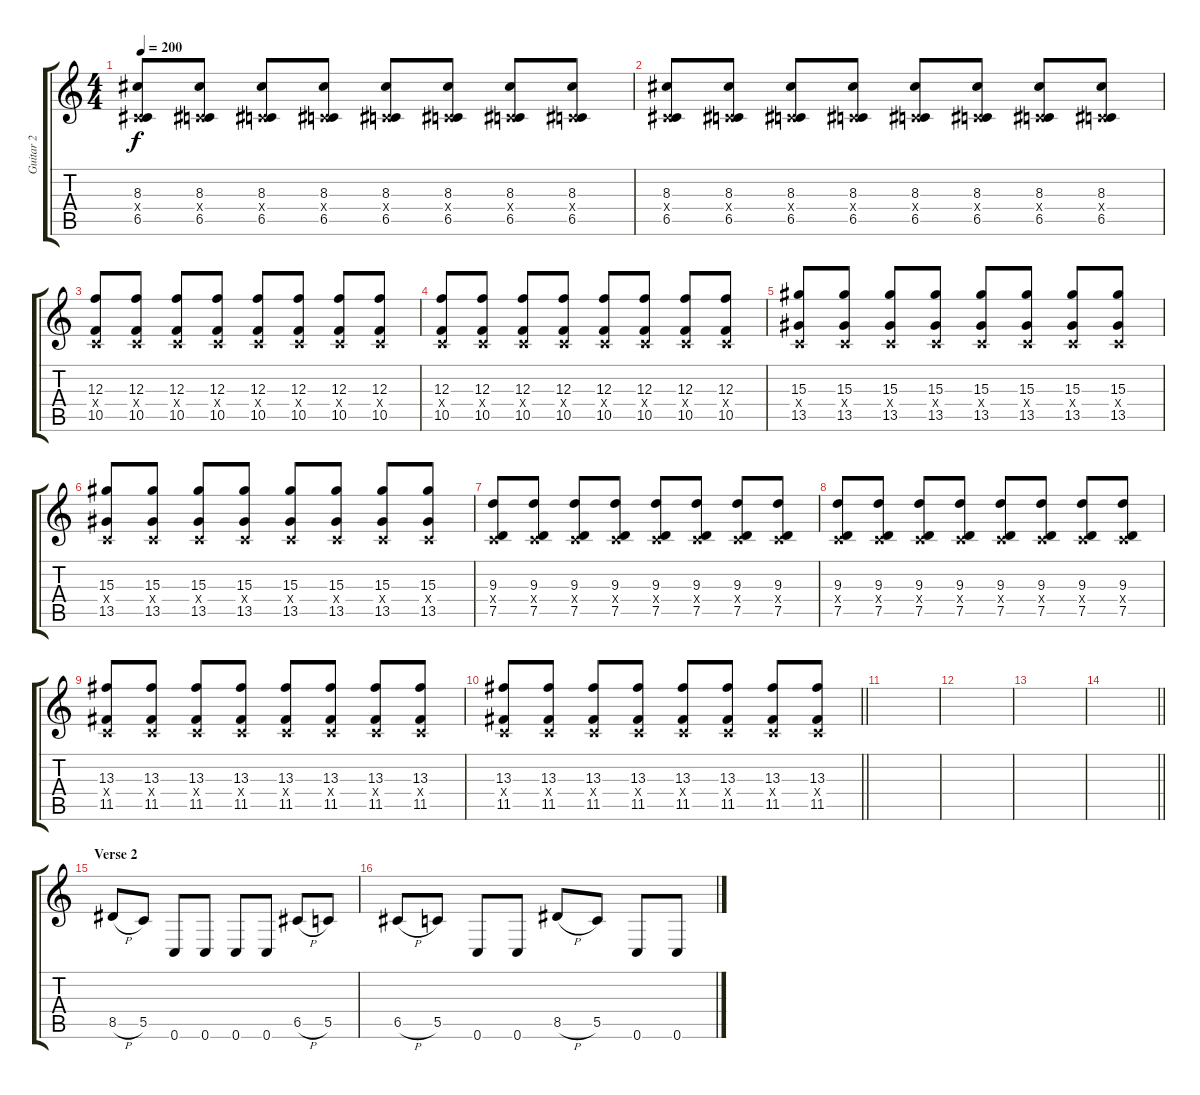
\track ("Guitar 2" "Guitar 2") {instrument overdrivenguitar}
\staff {score tabs}
\tuning (D4 A3 F3 C3 G2 C2) {hide}
\ts (4 4)
\tempo 200
\clef g2
\ks c
(8.3 0.4{x} 6.5).8{dy f} (8.3 0.4{x} 6.5).8 (8.3 0.4{x} 6.5).8 (8.3 0.4{x} 6.5).8 (8.3 0.4{x} 6.5).8 (8.3 0.4{x} 6.5).8 (8.3 0.4{x} 6.5).8 (8.3 0.4{x} 6.5).8 |
(8.3 0.4{x} 6.5).8 (8.3 0.4{x} 6.5).8 (8.3 0.4{x} 6.5).8 (8.3 0.4{x} 6.5).8 (8.3 0.4{x} 6.5).8 (8.3 0.4{x} 6.5).8 (8.3 0.4{x} 6.5).8 (8.3 0.4{x} 6.5).8 |
(12.3 0.4{x} 10.5).8 (12.3 0.4{x} 10.5).8 (12.3 0.4{x} 10.5).8 (12.3 0.4{x} 10.5).8 (12.3 0.4{x} 10.5).8 (12.3 0.4{x} 10.5).8 (12.3 0.4{x} 10.5).8 (12.3 0.4{x} 10.5).8 |
(12.3 0.4{x} 10.5).8 (12.3 0.4{x} 10.5).8 (12.3 0.4{x} 10.5).8 (12.3 0.4{x} 10.5).8 (12.3 0.4{x} 10.5).8 (12.3 0.4{x} 10.5).8 (12.3 0.4{x} 10.5).8 (12.3 0.4{x} 10.5).8 |
(15.3 0.4{x} 13.5).8 (15.3 0.4{x} 13.5).8 (15.3 0.4{x} 13.5).8 (15.3 0.4{x} 13.5).8 (15.3 0.4{x} 13.5).8 (15.3 0.4{x} 13.5).8 (15.3 0.4{x} 13.5).8 (15.3 0.4{x} 13.5).8 |
(15.3 0.4{x} 13.5).8 (15.3 0.4{x} 13.5).8 (15.3 0.4{x} 13.5).8 (15.3 0.4{x} 13.5).8 (15.3 0.4{x} 13.5).8 (15.3 0.4{x} 13.5).8 (15.3 0.4{x} 13.5).8 (15.3 0.4{x} 13.5).8 |
(9.3 0.4{x} 7.5).8 (9.3 0.4{x} 7.5).8 (9.3 0.4{x} 7.5).8 (9.3 0.4{x} 7.5).8 (9.3 0.4{x} 7.5).8 (9.3 0.4{x} 7.5).8 (9.3 0.4{x} 7.5).8 (9.3 0.4{x} 7.5).8 |
(9.3 0.4{x} 7.5).8 (9.3 0.4{x} 7.5).8 (9.3 0.4{x} 7.5).8 (9.3 0.4{x} 7.5).8 (9.3 0.4{x} 7.5).8 (9.3 0.4{x} 7.5).8 (9.3 0.4{x} 7.5).8 (9.3 0.4{x} 7.5).8 |
(13.3 0.4{x} 11.5).8 (13.3 0.4{x} 11.5).8 (13.3 0.4{x} 11.5).8 (13.3 0.4{x} 11.5).8 (13.3 0.4{x} 11.5).8 (13.3 0.4{x} 11.5).8 (13.3 0.4{x} 11.5).8 (13.3 0.4{x} 11.5).8 |
\barLineRight lightlight
(13.3 0.4{x} 11.5).8 (13.3 0.4{x} 11.5).8 (13.3 0.4{x} 11.5).8 (13.3 0.4{x} 11.5).8 (13.3 0.4{x} 11.5).8 (13.3 0.4{x} 11.5).8 (13.3 0.4{x} 11.5).8 (13.3 0.4{x} 11.5).8 |
\section ("" "")
|
|
|
\barLineRight lightlight
|
\section ("" "Verse 2")
8.5{h}.8 5.5.8 0.6.8 0.6.8 0.6.8 0.6.8 6.5{h}.8 5.5.8 |
6.5{h}.8 5.5.8 0.6.8 0.6.8 8.5{h}.8 5.5.8 0.6.8 0.6.8
